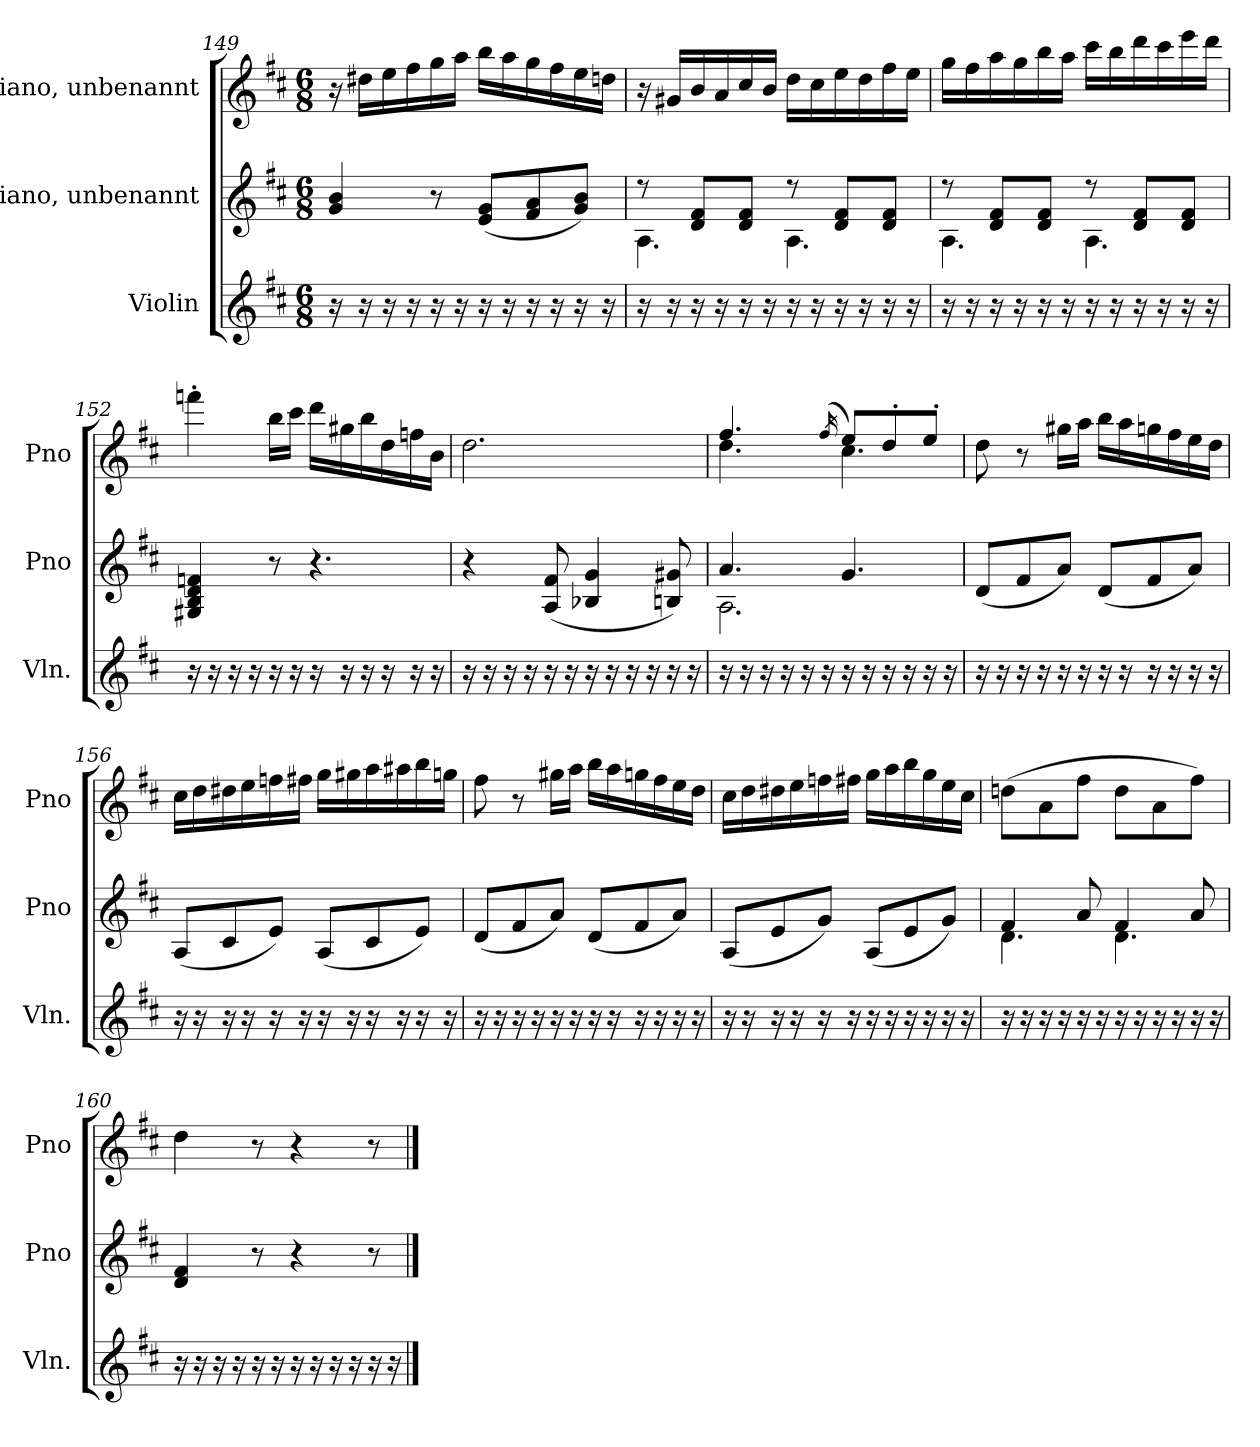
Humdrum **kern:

**kern	**kern	**kern
*part3	*part2	*part1
*staff3	*staff2	*staff1
*I"Violin	*I"Piano, unbenannt	*I"Piano, unbenannt
*I'Vln.	*I'Pno	*I'Pno
!!LO:LB:g=z
*clefG2	*clefG2	*clefG2
*k[f#c#]	*k[f#c#]	*k[f#c#]
*M6/8	*M6/8	*M6/8
=149	=149	=149
16r	4g/ 4b/	16r
16r	.	16dd#X\LL
16r	.	16ee\
16r	.	16ff#\
16r	8r	16gg\
16r	.	16aa\JJ
16r	(<8e/ 8g/L	16bb\LL
16r	.	16aa\
16r	8f#/ 8a/	16gg\
16r	.	16ff#\
16r	8g/ 8b/J)	16ee\
16r	.	16ddn\JJ
=150	=150	=150
*	*^	*
16r	8r	4.A\	16r
16r	.	.	16g#X/LL
16r	8d/ 8f#/L	.	16b/
16r	.	.	16a/
16r	8d/ 8f#/J	.	16cc#/
16r	.	.	16b/JJ
16r	8r	4.A\	16dd\LL
16r	.	.	16cc#\
16r	8d/ 8f#/L	.	16ee\
16r	.	.	16dd\
16r	8d/ 8f#/J	.	16ff#\
16r	.	.	16ee\JJ
=151	=151	=151	=151
16r	8r	4.A\	16gg\LL
16r	.	.	16ff#\
16r	8d/ 8f#/L	.	16aa\
16r	.	.	16gg\
16r	8d/ 8f#/J	.	16bb\
16r	.	.	16aa\JJ
16r	8r	4.A\	16ccc#\LL
16r	.	.	16bb\
16r	8d/ 8f#/L	.	16ddd\
16r	.	.	16ccc#\
16r	8d/ 8f#/J	.	16eee\
16r	.	.	16ddd\JJ
*	*v	*v	*
!!LO:LB:g=z
=152	=152	=152
16r	4G#X/ 4B/ 4d/ 4fn/	4fffn'\
16r	.	.
16r	.	.
16r	.	.
16r	8r	16bb\LL
16r	.	16ccc#\JJ
16r	4.r	16ddd\LL
16r	.	16gg#X\
16r	.	16bb\
16r	.	16dd\
16r	.	16ffn\
16r	.	16b\JJ
=153	=153	=153
16r	4r	2.dd\
16r	.	.
16r	.	.
16r	.	.
16r	(<8A/ 8f#/	.
16r	.	.
16r	4B-X/ 4g/	.
16r	.	.
16r	.	.
16r	.	.
16r	8Bn/ 8g#X/)	.
16r	.	.
=154	=154	=154
*	*^	*^
16r	4.a/	2.A\	4.ff#/	4.dd\
16r	.	.	.	.
16r	.	.	.	.
16r	.	.	.	.
16r	.	.	.	.
16r	.	.	.	.
.	.	.	(>16qff#/	.
16r	4.g/	.	8ee/L)	4.cc#\
16r	.	.	.	.
16r	.	.	8dd'/	.
16r	.	.	.	.
16r	.	.	8ee'/J	.
16r	.	.	.	.
*	*v	*v	*	*
*	*	*v	*v
!!LO:PB:g=z
=155	=155	=155
16r	(<8d/L	8dd\
16r	.	.
16r	8f#/	8r
16r	.	.
16r	8a/J)	16gg#X\LL
16r	.	16aa\JJ
16r	(<8d/L	16bb\LL
16r	.	16aa\
16r	8f#/	16ggn\
16r	.	16ff#\
16r	8a/J)	16ee\
16r	.	16dd\JJ
=156	=156	=156
16r	(<8A/L	16cc#\LL
16r	.	16dd\
16r	8c#/	16dd#X\
16r	.	16ee\
16r	8e/J)	16ffn\
16r	.	16ff#X\JJ
16r	(<8A/L	16gg\LL
16r	.	16gg#X\
16r	8c#/	16aa\
16r	.	16aa#X\
16r	8e/J)	16bb\
16r	.	16ggn\JJ
=157	=157	=157
16r	(<8d/L	8ff#\
16r	.	.
16r	8f#/	8r
16r	.	.
16r	8a/J)	16gg#X\LL
16r	.	16aa\JJ
16r	(<8d/L	16bb\LL
16r	.	16aa\
16r	8f#/	16ggn\
16r	.	16ff#\
16r	8a/J)	16ee\
16r	.	16dd\JJ
!!LO:LB:g=z
=158	=158	=158
16r	(<8A/L	16cc#\LL
16r	.	16dd\
16r	8e/	16dd#X\
16r	.	16ee\
16r	8g/J)	16ffn\
16r	.	16ff#X\JJ
16r	(<8A/L	16gg\LL
16r	.	16aa\
16r	8e/	16bb\
16r	.	16gg\
16r	8g/J)	16ee\
16r	.	16cc#\JJ
=159	=159	=159
*	*^	*
16r	4f#/	4.d\	(>8ddn\L
16r	.	.	.
16r	.	.	8a\
16r	.	.	.
16r	8a/	.	8ff#\J
16r	.	.	.
16r	4f#/	4.d\	8dd\L
16r	.	.	.
16r	.	.	8a\
16r	.	.	.
16r	8a/	.	8ff#\J)
16r	.	.	.
*	*v	*v	*
=160	=160	=160
16r	4d/ 4f#/	4dd\
16r	.	.
16r	.	.
16r	.	.
16r	8r	8r
16r	.	.
16r	4r	4r
16r	.	.
16r	.	.
16r	.	.
16r	8r	8r
16r	.	.
==	==	==
*-	*-	*-
